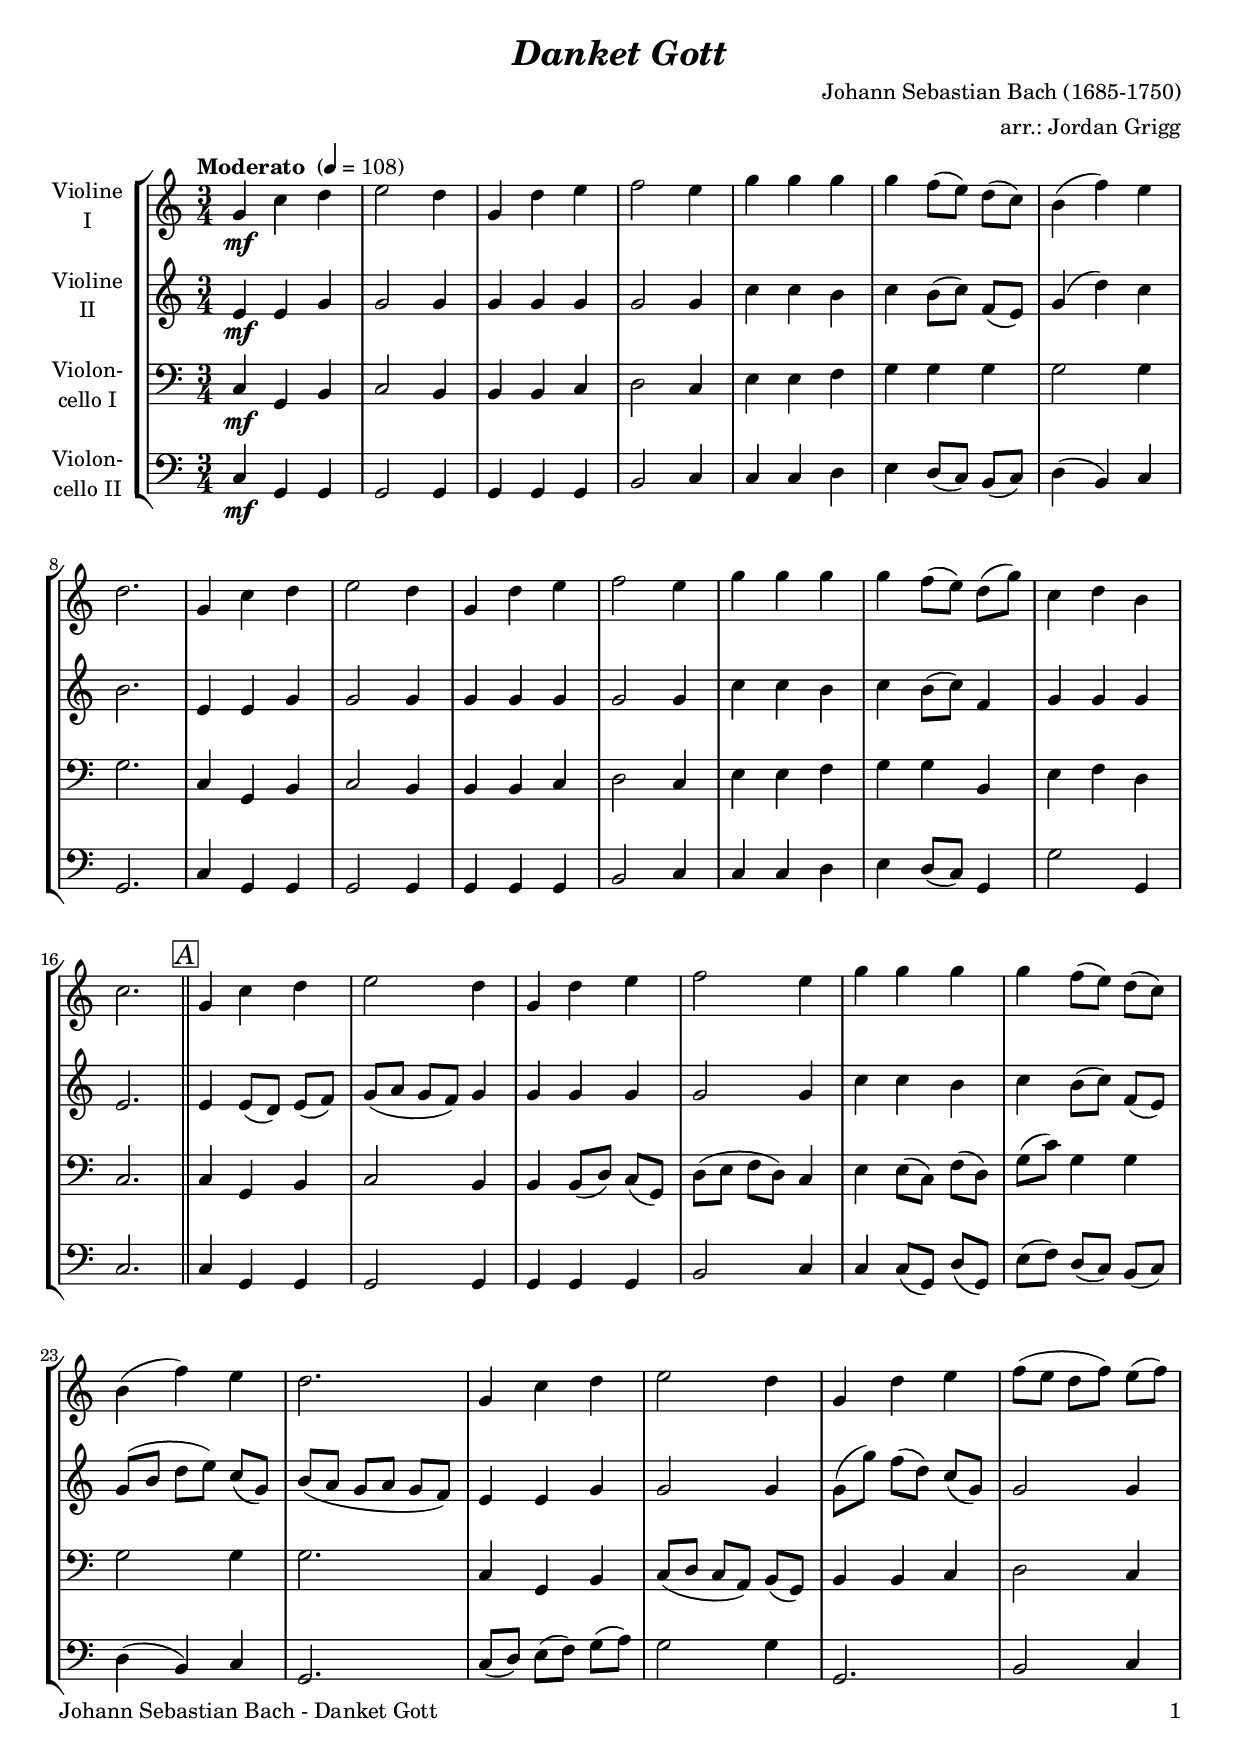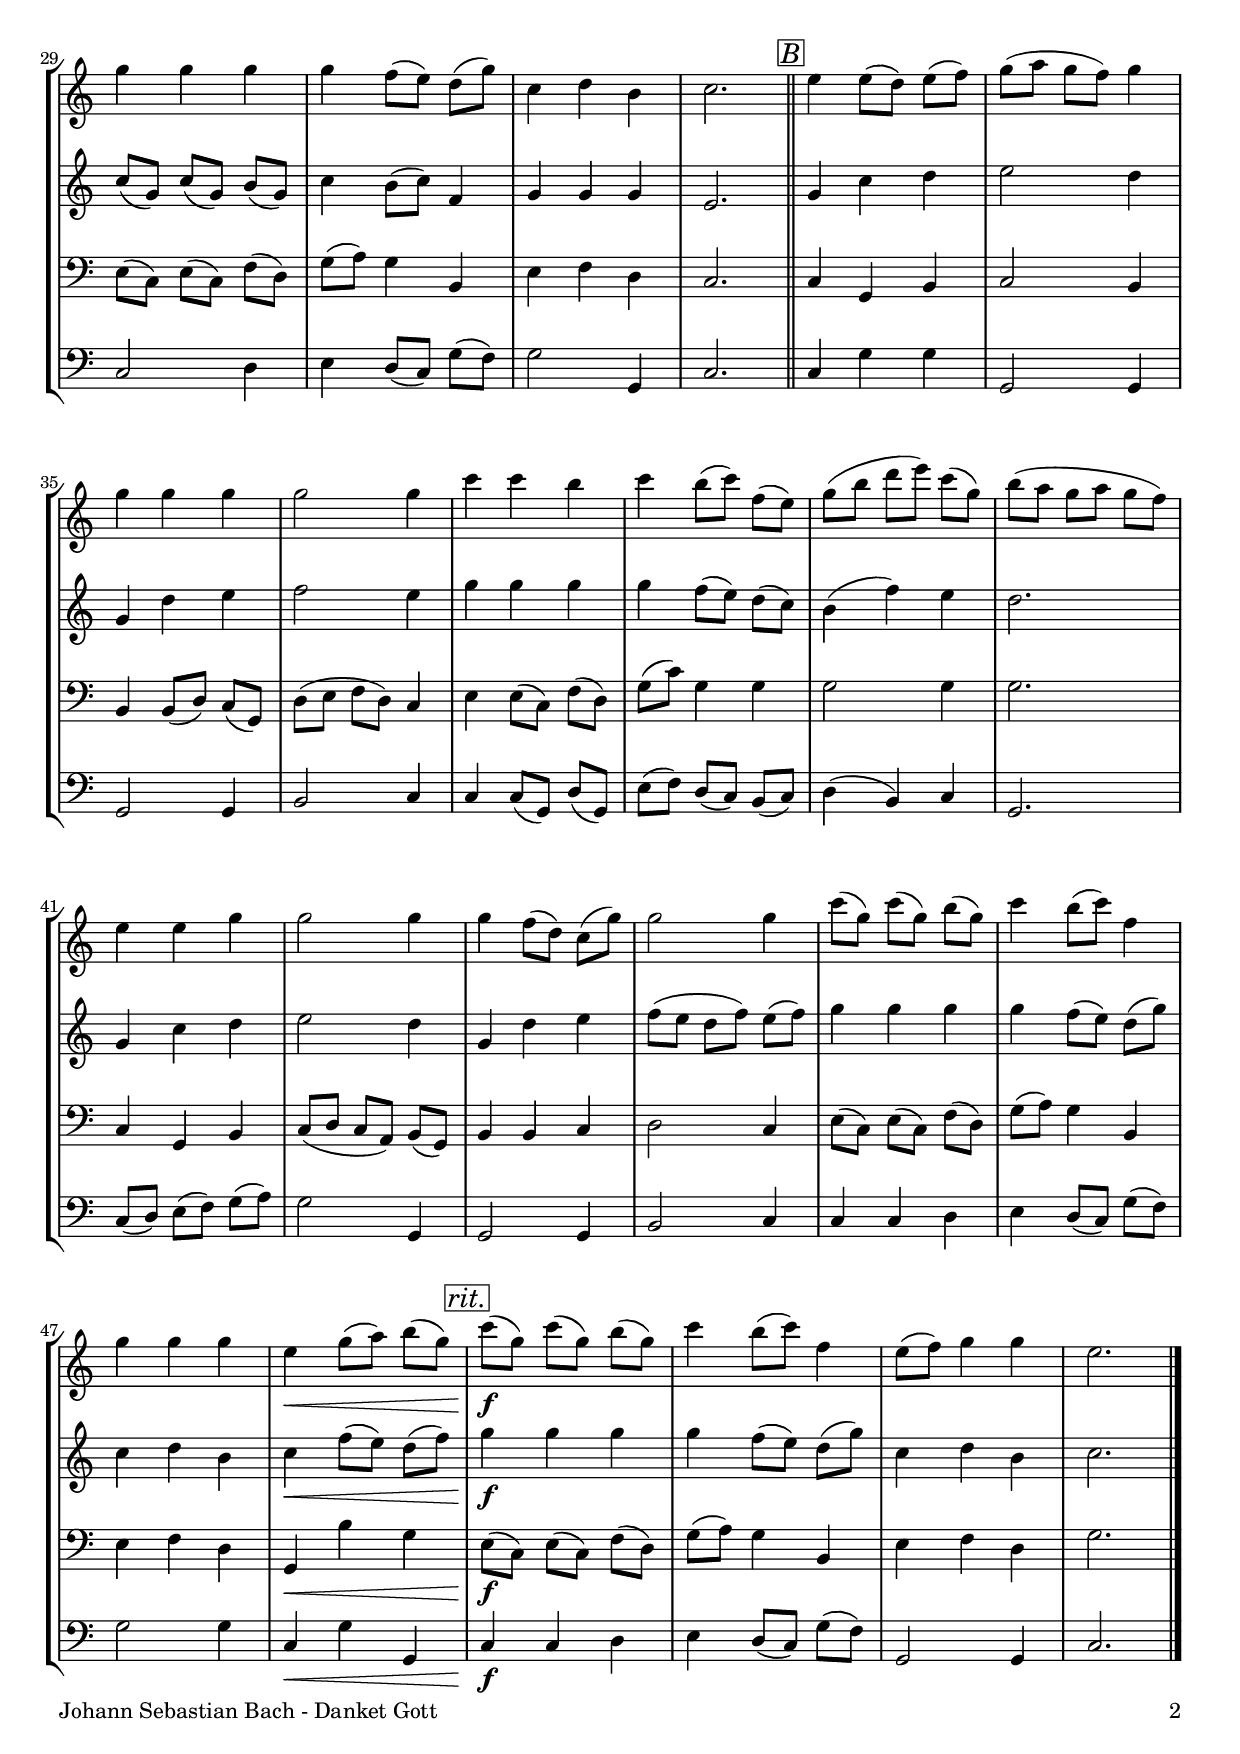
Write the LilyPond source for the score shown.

\version "2.24.4"
\include "deutsch.ly"
  
#(set-global-staff-size 19)

\header {
  title     = \markup \bold \italic "Danket Gott"
  composer  = "Johann Sebastian Bach (1685-1750)"
  arranger  = "arr.: Jordan Grigg"
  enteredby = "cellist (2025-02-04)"
%  piece     = ""
}

voiceconsts = {
  \key f \major
  \time 3/4
  \clef "treble"
%  \numericTimeSignature
  \compressEmptyMeasures
% Set default beaming for all staves
  \set Timing.beamExceptions = #'()
  \set Timing.baseMoment     = #(ly:make-moment 1 4)
  \set Timing.beatStructure  = #'(1 1 1)
  \tempo "Moderato " 4=108
}

mivl = "violin"
miva = "viola"
mivc = "cello"

rit  = \mark \markup \box \italic "rit."
boxa = { \bar "||" \mark \markup \box \italic "A" }
boxb = { \bar "||" \mark \markup \box \italic "B" }
boxc = { \bar "||" \mark \markup \box \italic "C" }

va = \relative c'' {
  \voiceconsts
  \clef "treble"

  c4\mf f g
  a2 g4
  c, g' a
  b2 a4
  c c c
  c b8( a) g( f)
  e4( b') a
  g2.

  c,4 f g
  a2 g4
  c, g' a
  b2 a4
  c c c
  c b8( a) g( c)
  f,4 g e
  f2. \boxa

  c4 f g
  a2 g4
  c, g' a
  b2 a4
  c c c
  c b8( a) g( f)

  e4( b') a
  g2.
  c,4 f g
  a2 g4
  c, g' a
  b8( a g b) a( b)

  c4 c c
  c b8( a) g( c)
  f,4 g e
  f2. \boxb
  a4 a8( g) a( b)
  c( d c b) c4
  c c c

  c2 c4
  f f e
  f e8( f) b,( a)
  c( e g a) f( c)
  e( d c d c b)
  a4 a c

  c2 c4
  c b8( g) f( c')
  c2 c4
  f8( c) f( c) e( c)
  f4 e8( f) b,4

  c c c
  a\< c8( d) e( c) \rit
  f(\!\f c) f( c) e( c)
  f4 e8( f) b,4
  a8( b) c4 c
  a2. \bar "|."
}

vb = \relative c'' {
  \voiceconsts
  \clef "treble"

  a4\mf a c
  c2 c4
  c c c
  c2 c4
  f f e
  f e8( f) b,( a)
  c4( g') f
  e2.

  a,4 a c
  c2 c4
  c c c
  c2 c4
  f f e
  f e8( f) b,4
  c c c
  a2. \boxa

  a4 a8( g) a( b)
  c( d c b) c4
  c c c
  c2 c4
  f f e
  f e8( f) b,( a)

  c( e g a) f( c)
  e( d c d c b)
  a4 a c
  c2 c4
  c8( c') b( g) f( c)
  c2 c4

  f8( c) f( c) e( c)
  f4 e8( f) b,4
  c c c
  a2. \boxb
  c4 f g
  a2 g4
  c, g' a

  b2 a4
  c c c
  c b8( a) g( f)
  e4( b') a
  g2.
  c,4 f g

  a2 g4
  c, g' a
  b8( a g b) a( b)
  c4 c c
  c b8( a) g( c)

  f,4 g e
  f\< b8( a) g( b) \rit
  c4\!\f c c
  c b8( a) g( c)
  f,4 g e
  f2. \bar "|."
}

vc = \relative c {
  \voiceconsts
  \clef "bass"

  f4\mf c e
  f2 e4
  e e f
  g2 f4
  a a b
  c c c
  c2 c4
  c2.

  f,4 c e
  f2 e4
  e e f
  g2 f4
  a a b
  c c e,
  a b g
  f2. \boxa

  f4 c e
  f2 e4
  e e8( g) f( c)
  g'( a b g) f4
  a a8( f) b( g)
  c( f) c4 c

  c2 c4
  c2.
  f,4 c e
  f8( g f d) e( c)
  e4 e f
  g2 f4

  a8( f) a( f) b( g)
  c( d) c4 e,
  a b g
  f2. \boxb
  f4 c e
  f2 e4
  e e8( g) f( c)

  g'( a b g) f4
  a a8( f) b( g)
  c( f) c4 c
  c2 c4
  c2.
  f,4 c e

  f8( g f d) e( c)
  e4 e f
  g2 f4
  a8( f) a( f) b( g)
  c( d) c4 e,

  a b g
  c,\< e' c \rit
  a8(\!\f f) a( f) b( g)
  c( d) c4 e,
  a b g
  c2. \bar "|."
}

vd = \relative c {
  \voiceconsts
  \clef "bass"

  f4\mf c c
  c2 c4
  c c c
  e2 f4
  f f g
  a g8( f) e( f)
  g4( e) f
  c2.

  f4 c c
  c2 c4
  c c c
  e2 f4
  f f g
  a g8( f) c4
  c'2 c,4
  f2. \boxa

  f4 c c
  c2 c4
  c c c
  e2 f4
  f f8( c) g'( c,)
  a'( b) g( f) e( f)

  g4( e) f
  c2.
  f8( g) a( b) c( d)
  c2 c4
  c,2.
  e2 f4

  f2 g4
  a g8( f) c'( b)
  c2 c,4
  f2. \boxb
  f4 c' c
  c,2 c4
  c2 c4

  e2 f4
  f f8( c) g'( c,)
  a'( b) g( f) e( f)
  g4( e) f
  c2.
  f8( g) a( b) c( d)

  c2 c,4
  c2 c4
  e2 f4
  f f g
  a g8( f) c'( b)

  c2 c4
  f,\< c' c, \rit
  f\!\f f g
  a g8( f) c'( b)
  c,2 c4
  f2. \bar "|."
}


music = \new StaffGroup <<
      \new Staff {
	\set Staff.midiInstrument = \mivl
	\set Staff.instrumentName = \markup \center-column { "Violine" "I" }
	\transpose f c { \va }
      }

      \new Staff {
	\set Staff.midiInstrument = \mivl
	\set Staff.instrumentName = \markup \center-column { "Violine" "II" }
	\transpose f c { \vb }
      }

      \new Staff {
	\set Staff.midiInstrument = \mivc
	\set Staff.instrumentName = \markup \center-column { "Violon-" "cello I" }
	\transpose f c { \vc }
      }

      \new Staff {
	\set Staff.midiInstrument = \mivc
	\set Staff.instrumentName = \markup \center-column { "Violon-" "cello II" }
	\transpose f c { \vd }
      }
>>

\book {
  \paper {
    print-page-number = ##t
    print-first-page-number = ##t
    ragged-last-bottom = ##f
    oddHeaderMarkup = \markup \null
    evenHeaderMarkup = \markup \null
    oddFooterMarkup = \markup {
      \fill-line {
        \if \should-print-page-number
        "Johann Sebastian Bach - Danket Gott" \fromproperty #'page:page-number-string
      }
    }
    evenFooterMarkup = \oddFooterMarkup
  } \score {
    \music
    \layout {}
  }

  \score {
    \unfoldRepeats \music

    \midi {
      \context {
        \Score
      }
    }
  }
}
